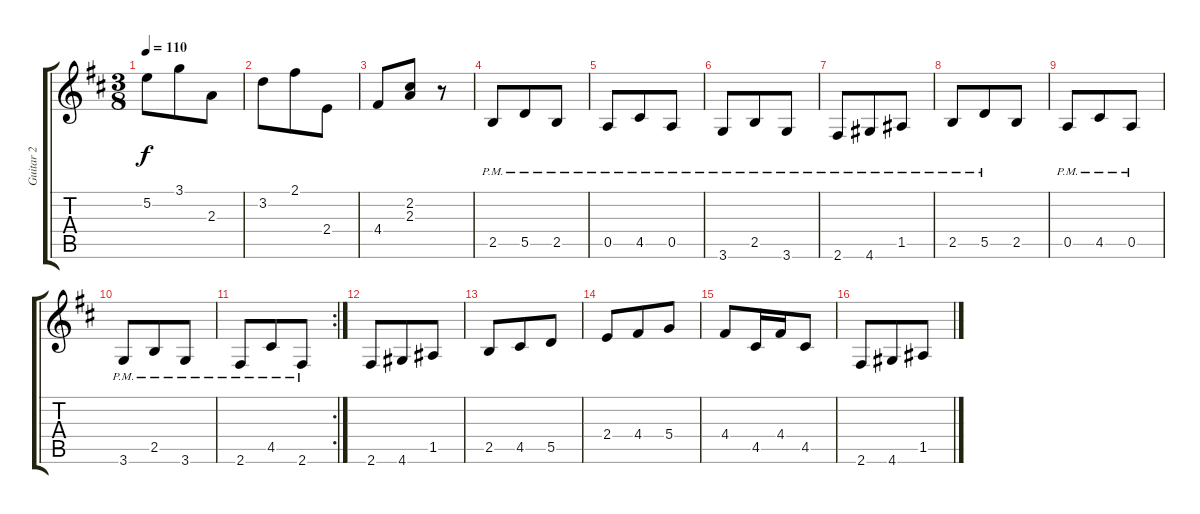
\track ("Guitar 2" "Guitar 2") {instrument acousticguitarnylon}
\staff {score tabs}
\tuning (E4 B3 G3 D3 A2 E2) {hide}
\ts (3 8)
\tempo 110
\clef g2
\ks d
5.2.8{dy f} 3.1.8 2.3.8 |
3.2.8 2.1.8 2.4.8 |
4.4.8 (2.2 2.3).8 r.8 |
2.5{pm}.8 5.5{pm}.8 2.5{pm}.8 |
0.5{pm}.8 4.5{pm}.8 0.5{pm}.8 |
3.6{pm}.8 2.5{pm}.8 3.6{pm}.8 |
2.6{pm}.8 4.6{pm}.8 1.5{pm}.8 |
2.5{pm}.8 5.5{pm}.8 2.5.8 |
0.5{pm}.8 4.5{pm}.8 0.5{pm}.8 |
3.6{pm}.8 2.5{pm}.8 3.6{pm}.8 |
\rc 2
2.6{pm}.8 4.5{pm}.8 2.6{pm}.8 |
2.6.8 4.6.8 1.5.8 |
2.5.8 4.5.8 5.5.8 |
2.4.8 4.4.8 5.4.8 |
4.4.8 4.5.16 4.4.16 4.5.8 |
2.6.8 4.6.8 1.5.8
